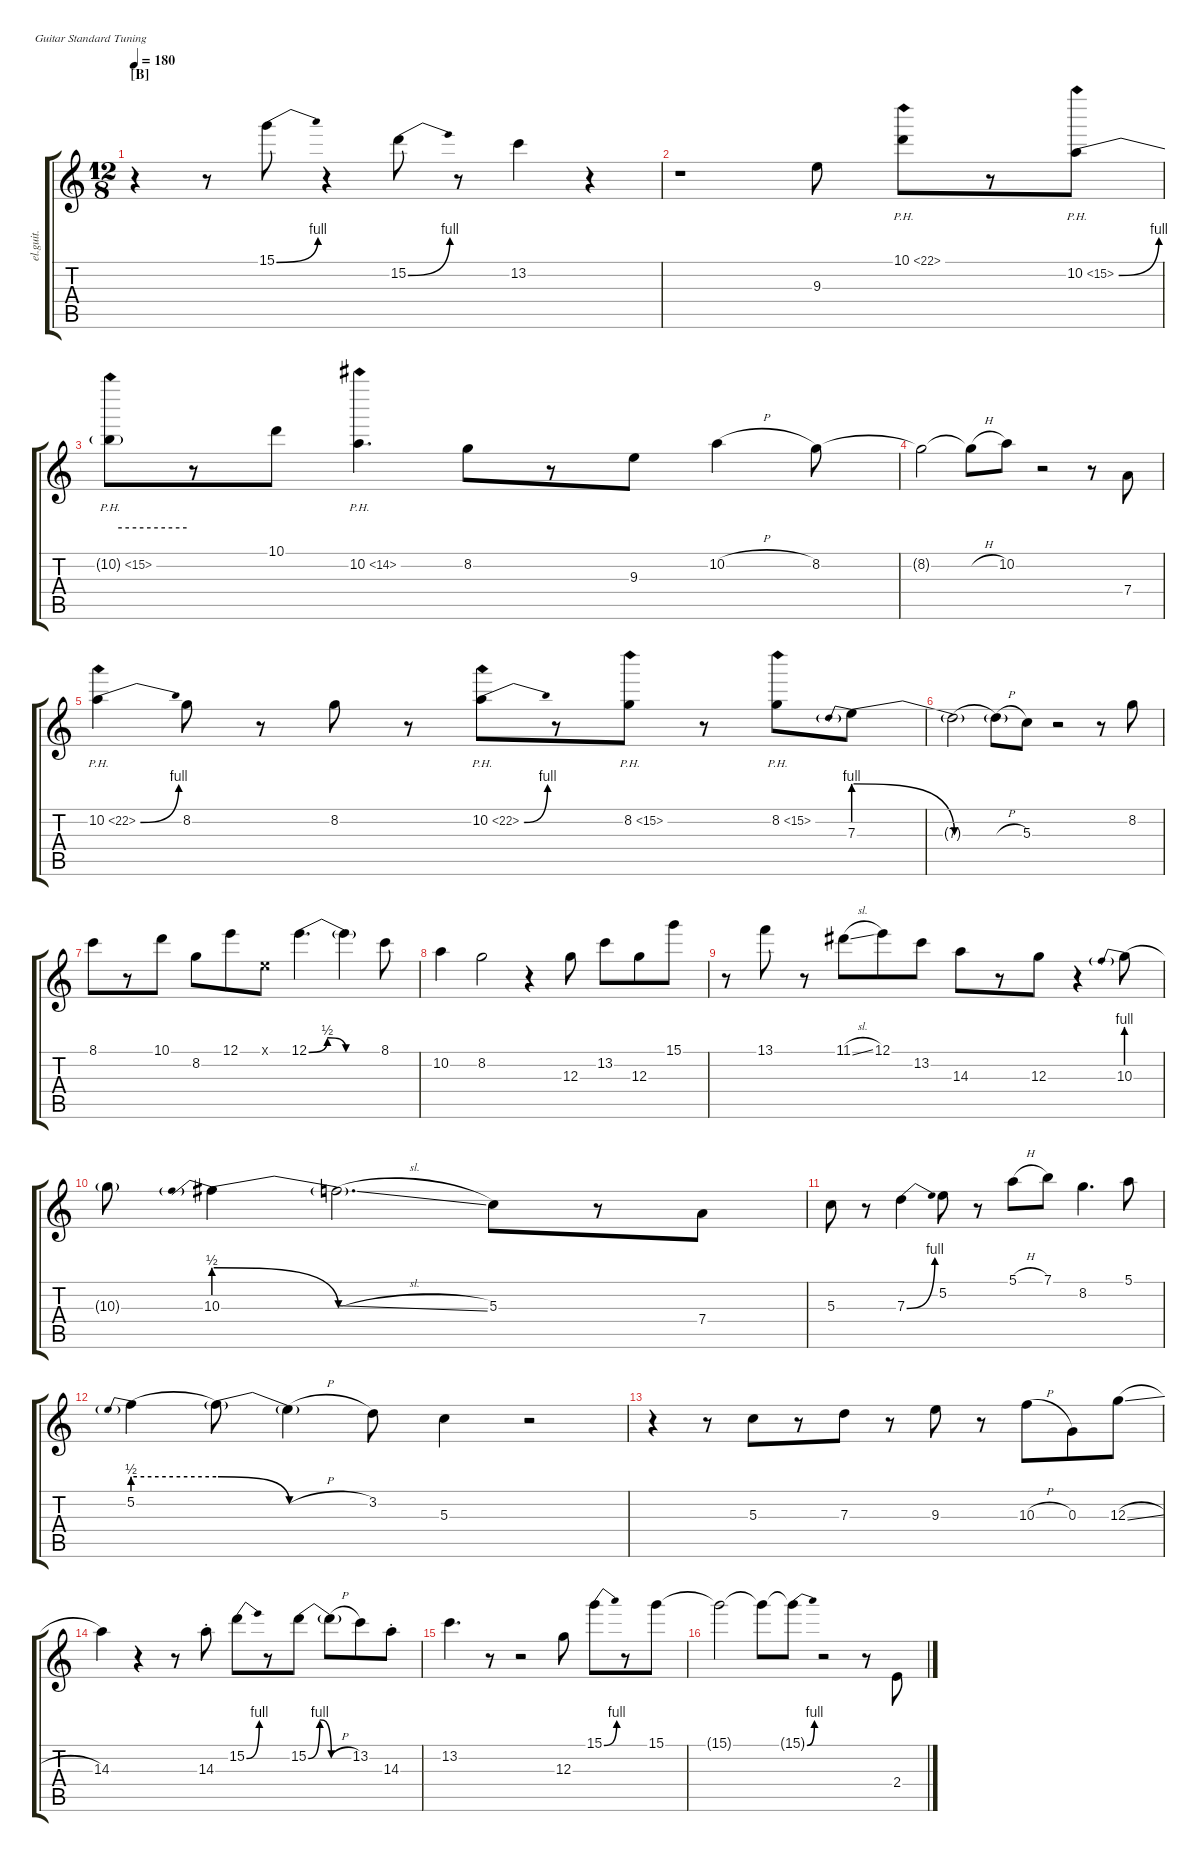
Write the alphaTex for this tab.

\defaultSystemsLayout 2
\hideDynamics
\track ("高中正義 Lead" "el.guit.") {defaultSystemsLayout 2 instrument electricguitarclean}
\staff {score tabs}
\tuning (E4 B3 G3 D3 A2 E2)
\ts (12 8)
\section ("B" "")
\tempo 180
\clef g2
\ks c
r.4{dy mf beam Down} r.8{beam Down} 15.1{be (bend 0 0 15 4)}.8{beam Down} r.4{beam Down} 15.2{be (bend 0 0 15 4)}.8{beam Down} r.8{beam Down} 13.2.4{beam Down} r.4{beam Down} |
r.1{beam Down} 9.3.8{beam Down} 10.1{ph 12}.8{beam Down} r.8{beam Down} 10.2{be (bend 0 0 59.4 4) ph 5}.8{beam Down} |
10.2{be (hold 0 4 60 4) ph 5 t}.8{beam Down} r.8{beam Down} 10.1.8{beam Down} 10.2{ph 4}.4{d beam Down} 8.2.8{beam Down} r.8{beam Down} 9.3.8{beam Down} 10.2{h}.4{beam Down} 8.2.8{beam Down} |
8.2{t}.2{beam Down} 8.2{h t}.8{beam Down} 10.2.8{beam Down} r.2{beam Down} r.8{beam Down} 7.4.8{beam Up} |
10.2{be (bend 0 0 58.8 4) ph 12}.4{beam Down} 8.2.8{beam Down} r.8{beam Down} 8.2.8{beam Down} r.8{beam Down} 10.2{be (bend 0 0 15 4) ph 12}.8{beam Down} r.8{beam Down} 8.2{ph 7}.8{beam Down} r.8{beam Down} 8.2{ph 7}.8{beam Down} 7.3{be (prebendrelease 0 4 59.4 0)}.8{beam Down} |
7.3{be (hold 0 0 60 0) t}.2{beam Down} 7.3{h t}.8{beam Down} 5.3.8{beam Down} r.2{beam Down} r.8{beam Down} 8.2.8{beam Down} |
8.1.8{beam Down} r.8{beam Down} 10.1.8{beam Down} 8.2.8{beam Down} 12.1.8{beam Down} 0.1{x}.8{beam Down} 12.1{be (bendrelease 0 0 10.799999999999999 2 58.8 2 59.4 0)}.4{d beam Down} 12.1{be (hold 0 0 60 0) t}.4{beam Down} 8.1.8{beam Down} |
10.2.4{beam Down} 8.2.2{beam Down} r.4{beam Down} 12.3.8{beam Down} 13.2.8{beam Down} 12.3.8{beam Down} 15.1.8{beam Down} |
r.8{beam Down} 13.1.8{beam Down} r.8{beam Down} 11.1{sl acc #}.8{beam Down} 12.1.8{beam Down} 13.2.8{beam Down} 14.3.8{beam Down} r.8{beam Down} 12.3.8{beam Down} r.4{beam Down} 10.3{be (prebend 0 4 60 4)}.8{beam Down} |
10.3{t}.8{beam Down} 10.3{be (prebendrelease 0 2 59.4 0)}.4{beam Down} 10.3{be (hold 0 0 60 0) sl t}.2{d beam Down} 5.3.8{beam Down} r.8{beam Down} 7.4.8{beam Down} |
5.3.8{beam Down} r.8{beam Down} 7.3{be (bend 0 0 15 4)}.4{beam Down} 5.2.8{beam Down} r.8{beam Down} 5.1{h}.8{beam Down} 7.1.8{beam Down} 8.2.4{d beam Down} 5.1.8{beam Down} |
5.2{be (prebend 0 2 60 2)}.4{beam Down} 5.2{be (release 58.8 2 59.4 0) t}.8{beam Down} 5.2{be (hold 0 0 60 0) h t}.4{beam Down} 3.2.8{beam Down} 5.3.4{beam Down} r.2{beam Down} |
r.4{beam Down} r.8{beam Down} 5.3.8{beam Down} r.8{beam Down} 7.3.8{beam Down} r.8{beam Down} 9.3.8{beam Down} r.8{beam Down} 10.3{h}.8{beam Down} 0.3.8{beam Down} 12.3{sl}.8{beam Down} |
14.3.4{beam Down} r.4{beam Down} r.8{beam Down} 14.3{st}.8{beam Down} 15.2{be (bend 0 0 15 4)}.8{beam Down} r.8{beam Down} 15.2{be (bendrelease 0 0 10.2 4 58.8 4 59.4 0)}.8{beam Down} 15.2{be (hold 0 0 60 0) h t}.8{beam Down} 13.2.8{beam Down} 14.3{st}.8{beam Down} |
13.2.4{d beam Down} r.8{beam Down} r.2{beam Down} 12.3.8{beam Down} 15.1{be (bend 0 0 15 4)}.8{beam Down} r.8{beam Down} 15.1.8{beam Down} |
15.1{t}.2{beam Down} 15.1{t}.8{beam Down} 15.1{be (bend 0 0 15 4) t}.8{beam Down} r.2{beam Down} r.8{beam Down} 2.4{sl}.8{beam Up}
